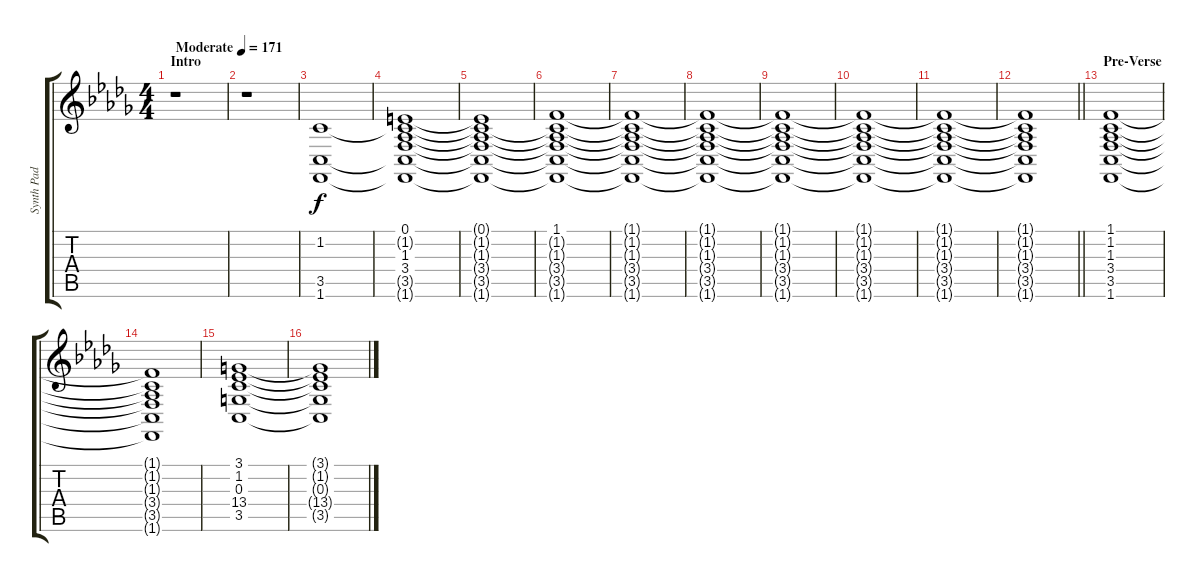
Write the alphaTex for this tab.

\track ("Synth Pad" "Synth Pad") {instrument pad2warm}
\staff {score tabs}
\tuning (E4 B3 G3 D3 A2 E2) {hide}
\ts (4 4)
\section ("" "Intro")
\tempo (171 "Moderate")
\clef g2
\ks db
r.1{dy f instrument pad2warm} |
r.1 |
(1.2 3.5 1.6).1 |
(0.1 1.2{t} 1.3 3.4 3.5{t} 1.6{t}).1 |
(0.1{t} 1.2{t} 1.3{t} 3.4{t} 3.5{t} 1.6{t}).1 |
(1.1 1.2{t} 1.3{t} 3.4{t} 3.5{t} 1.6{t}).1 |
(1.1{t} 1.2{t} 1.3{t} 3.4{t} 3.5{t} 1.6{t}).1 |
(1.1{t} 1.2{t} 1.3{t} 3.4{t} 3.5{t} 1.6{t}).1 |
(1.1{t} 1.2{t} 1.3{t} 3.4{t} 3.5{t} 1.6{t}).1 |
(1.1{t} 1.2{t} 1.3{t} 3.4{t} 3.5{t} 1.6{t}).1 |
(1.1{t} 1.2{t} 1.3{t} 3.4{t} 3.5{t} 1.6{t}).1 |
\barLineRight lightlight
(1.1{t} 1.2{t} 1.3{t} 3.4{t} 3.5{t} 1.6{t}).1 |
\section ("" "Pre-Verse")
(1.1 1.2 1.3 3.4 3.5 1.6).1 |
(1.1{t} 1.2{t} 1.3{t} 3.4{t} 3.5{t} 1.6{t}).1 |
(3.1 1.2 0.3 13.4 3.5).1 |
(3.1{t} 1.2{t} 0.3{t} 13.4{t} 3.5{t}).1
